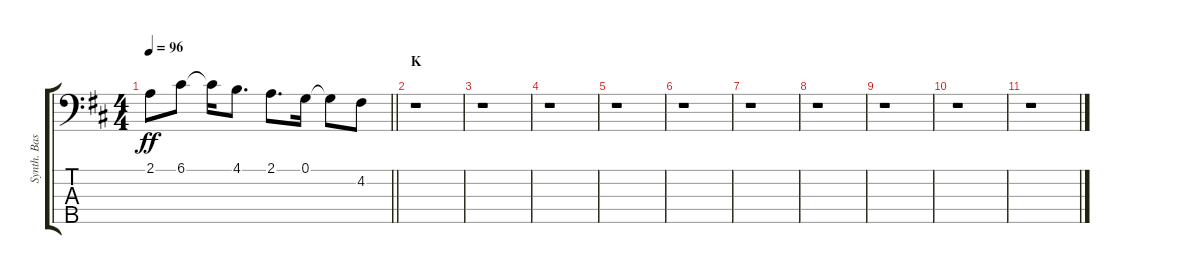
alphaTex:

\track ("Synth. Bass" "Synth. Bas") {instrument synthbass1}
\staff {score tabs}
\tuning (G2 D2 A1 E1 B0) {hide}
\ts (4 4)
\tempo 96
\clef f4
\barLineRight lightlight
\ks d
2.1.8{dy ff} 6.1.8 6.1{t}.16 4.1.8{d} 2.1.8{d} 0.1.16 0.1{t}.8 4.2.8 |
\section ("" "K")
r.1 |
r.1 |
r.1 |
r.1 |
r.1 |
r.1 |
r.1 |
r.1 |
r.1 |
r.1
